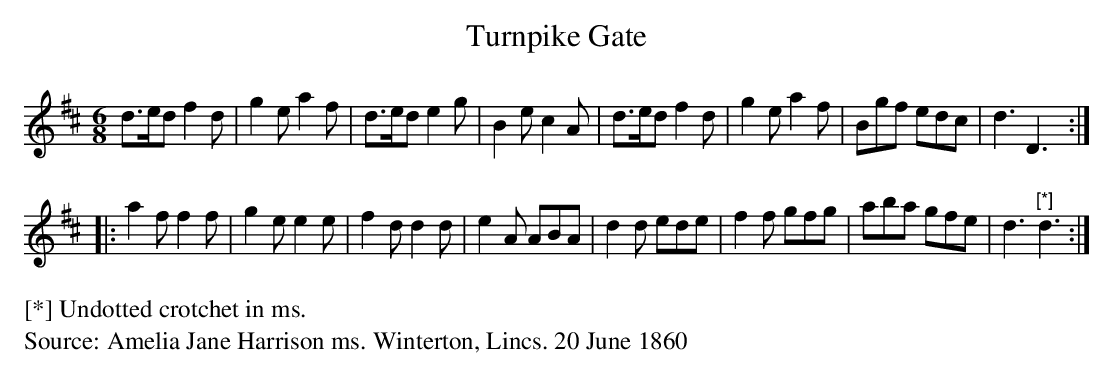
X:1
T:Turnpike Gate
M:6/8
L:1/8
K:D
d>ed f2d|g2ea2f|d>ed e2g|B2ec2A|d>ed f2d|g2ea2f|Bgf edc|d3D3::
a2ff2f|g2ee2e|f2dd2d|e2A ABA|d2d ede|f2f gfg|aba gfe|d3"^[*]"d3:|
